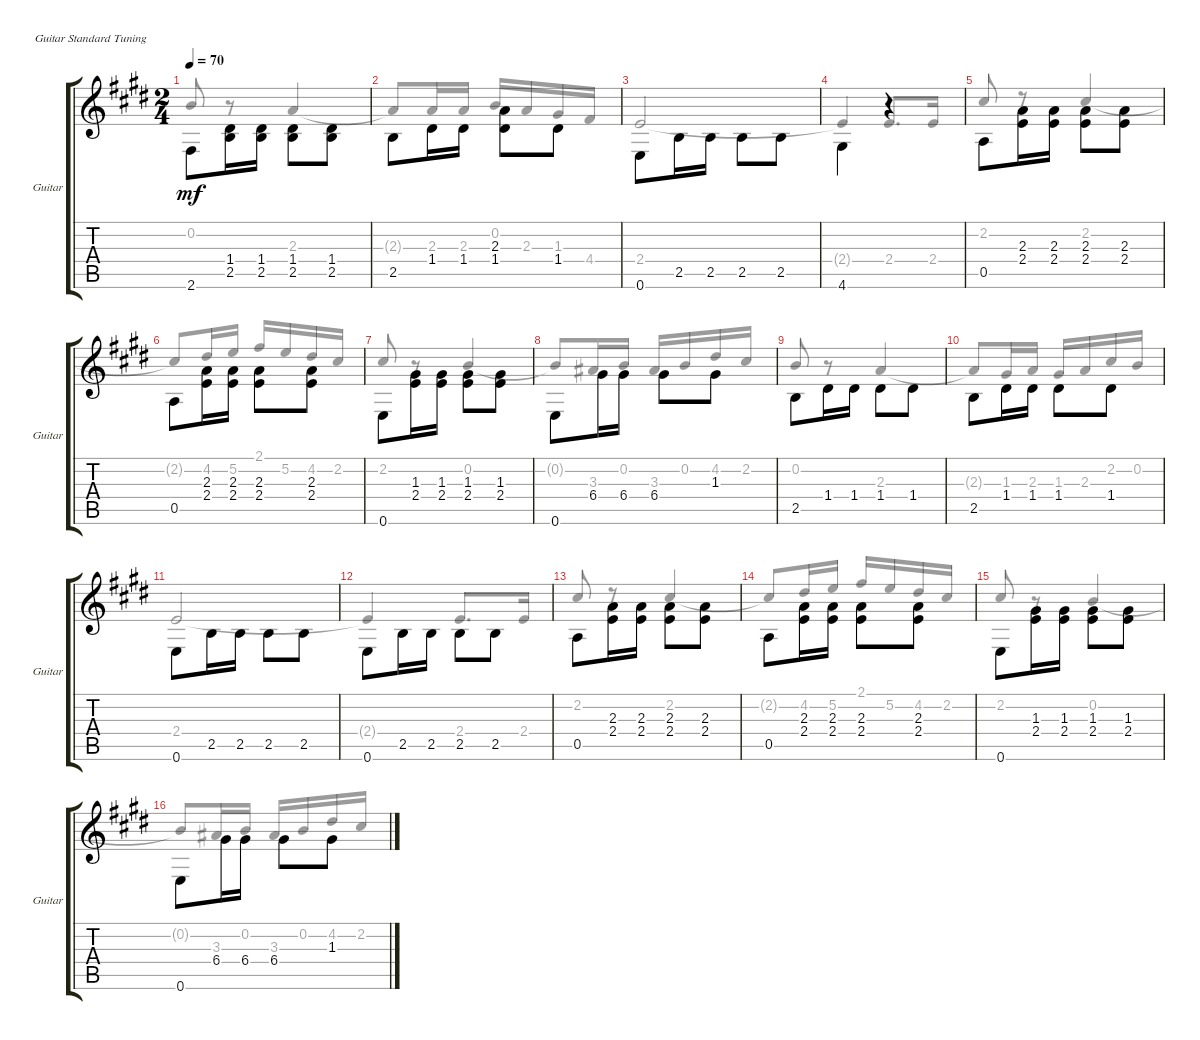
\defaultSystemsLayout 4
\bracketExtendMode groupsimilarinstruments
\useSystemSignSeparator
\singleTrackTrackNamePolicy allsystems
\multiTrackTrackNamePolicy allsystems
\firstSystemTrackNameOrientation horizontal
\otherSystemsTrackNameOrientation horizontal
\track ("Guitar" "Guitar") {instrument acousticguitarsteel}
\staff {score tabs}
\tuning (E4 B3 G3 D3 A2 E2)
\voice
\ts (2 4)
\tempo 70
\clef g2
\ks e
2.6.8{dy mf beam invert} (2.5 1.4).16 (1.4 2.5).16 (2.5 1.4).8{beam invert} (1.4 2.5).8 |
2.5.8{beam invert} 1.4.16 1.4.16 (1.4 2.3).8{beam invert} 1.4.8 |
0.6.8{beam invert} 2.5.16 2.5.16 2.5.8{beam invert} 2.5.8 |
4.6.4{beam invert} r.4 |
0.5.8{beam invert} (2.4 2.3).16 (2.4 2.3).16 (2.4 2.3).8{beam invert} (2.4 2.3).8 |
0.5.8{beam invert} (2.4 2.3).16 (2.4 2.3).16 (2.4 2.3).8{beam invert} (2.4 2.3).8 |
0.6.8{beam invert} (2.4 1.3).16 (1.3 2.4).16 (2.4 1.3).8{beam invert} (2.4 1.3).8 |
0.6.8{beam invert} 6.4.16 6.4.16 6.4.8{beam invert} 1.3.8 |
2.5.8{beam invert} 1.4.16 1.4.16 1.4.8{beam invert} 1.4.8 |
2.5.8{beam invert} 1.4.16 1.4.16 1.4.8{beam invert} 1.4.8 |
0.6.8{beam invert} 2.5.16 2.5.16 2.5.8{beam invert} 2.5.8 |
0.6.8{beam invert} 2.5.16 2.5.16 2.5.8{beam invert} 2.5.8 |
0.5.8{beam invert} (2.4 2.3).16 (2.4 2.3).16 (2.4 2.3).8{beam invert} (2.4 2.3).8 |
0.5.8{beam invert} (2.4 2.3).16 (2.4 2.3).16 (2.4 2.3).8{beam invert} (2.4 2.3).8 |
0.6.8{beam invert} (2.4 1.3).16 (1.3 2.4).16 (2.4 1.3).8{beam invert} (2.4 1.3).8 |
0.6.8{beam invert} 6.4.16 6.4.16 6.4.8{beam invert} 1.3.8
\voice
\clef g2
\ottava regular
\simile none
\ks e
0.2.8{dy mf beam invert} r.8{beam invert} 2.3.4{beam invert} |
2.3{t}.8{beam invert} 2.3.16 2.3.16 0.2.16{beam invert} 2.3.16 1.3.16 4.4.16 |
2.4.2{beam invert} |
2.4{t}.4{beam invert} 2.4.8{d beam invert} 2.4.16 |
2.2.8{beam invert} r.8{beam invert} 2.2.4{beam invert} |
2.2{t}.8{beam invert} 4.2.16 5.2.16 2.1.16{beam invert} 5.2.16 4.2.16 2.2.16 |
2.2.8{beam invert} r.8{beam invert} 0.2.4{beam invert} |
0.2{t}.8{beam invert} 3.3.16 0.2.16 3.3.16{beam invert} 0.2.16 4.2.16 2.2.16 |
0.2.8{beam invert} r.8{beam invert} 2.3.4{beam invert} |
2.3{t}.8{beam invert} 1.3.16 2.3.16 1.3.16{beam invert} 2.3.16 2.2.16 0.2.16 |
2.4.2{beam invert} |
2.4{t}.4{beam invert} 2.4.8{d beam invert} 2.4.16 |
2.2.8{beam invert} r.8{beam invert} 2.2.4{beam invert} |
2.2{t}.8{beam invert} 4.2.16 5.2.16 2.1.16{beam invert} 5.2.16 4.2.16 2.2.16 |
2.2.8{beam invert} r.8{beam invert} 0.2.4{beam invert} |
0.2{t}.8{beam invert} 3.3.16 0.2.16 3.3.16{beam invert} 0.2.16 4.2.16 2.2.16
